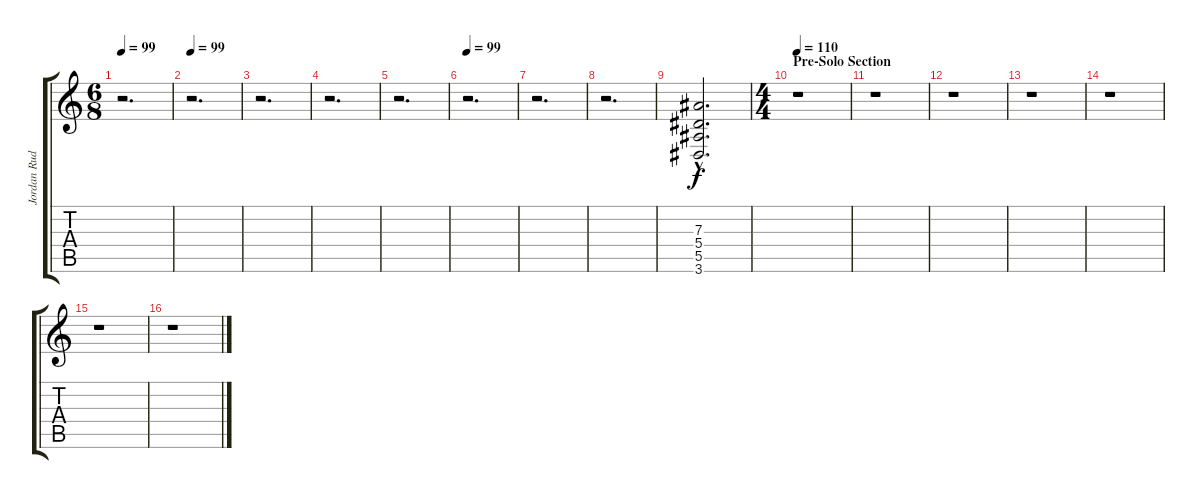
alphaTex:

\track ("Jordan Rudess" "Jordan Rud") {instrument lead1square}
\staff {score tabs}
\tuning (C5 G4 Eb4 Bb3 F3 C3) {hide}
\ts (6 8)
\tempo 99
\clef g2
\ks c
r.2{d dy f} |
\tempo 99
r.2{d} |
r.2{d} |
r.2{d} |
r.2{d} |
\tempo 99
r.2{d} |
r.2{d} |
r.2{d} |
(7.3{hac} 5.4{hac} 5.5{hac} 3.6{hac}).2{d instrument stringensemble1} |
\ts (4 4)
\section ("" "Pre-Solo Section")
\tempo 110
r.1 |
r.1 |
r.1 |
r.1 |
r.1 |
r.1 |
r.1
